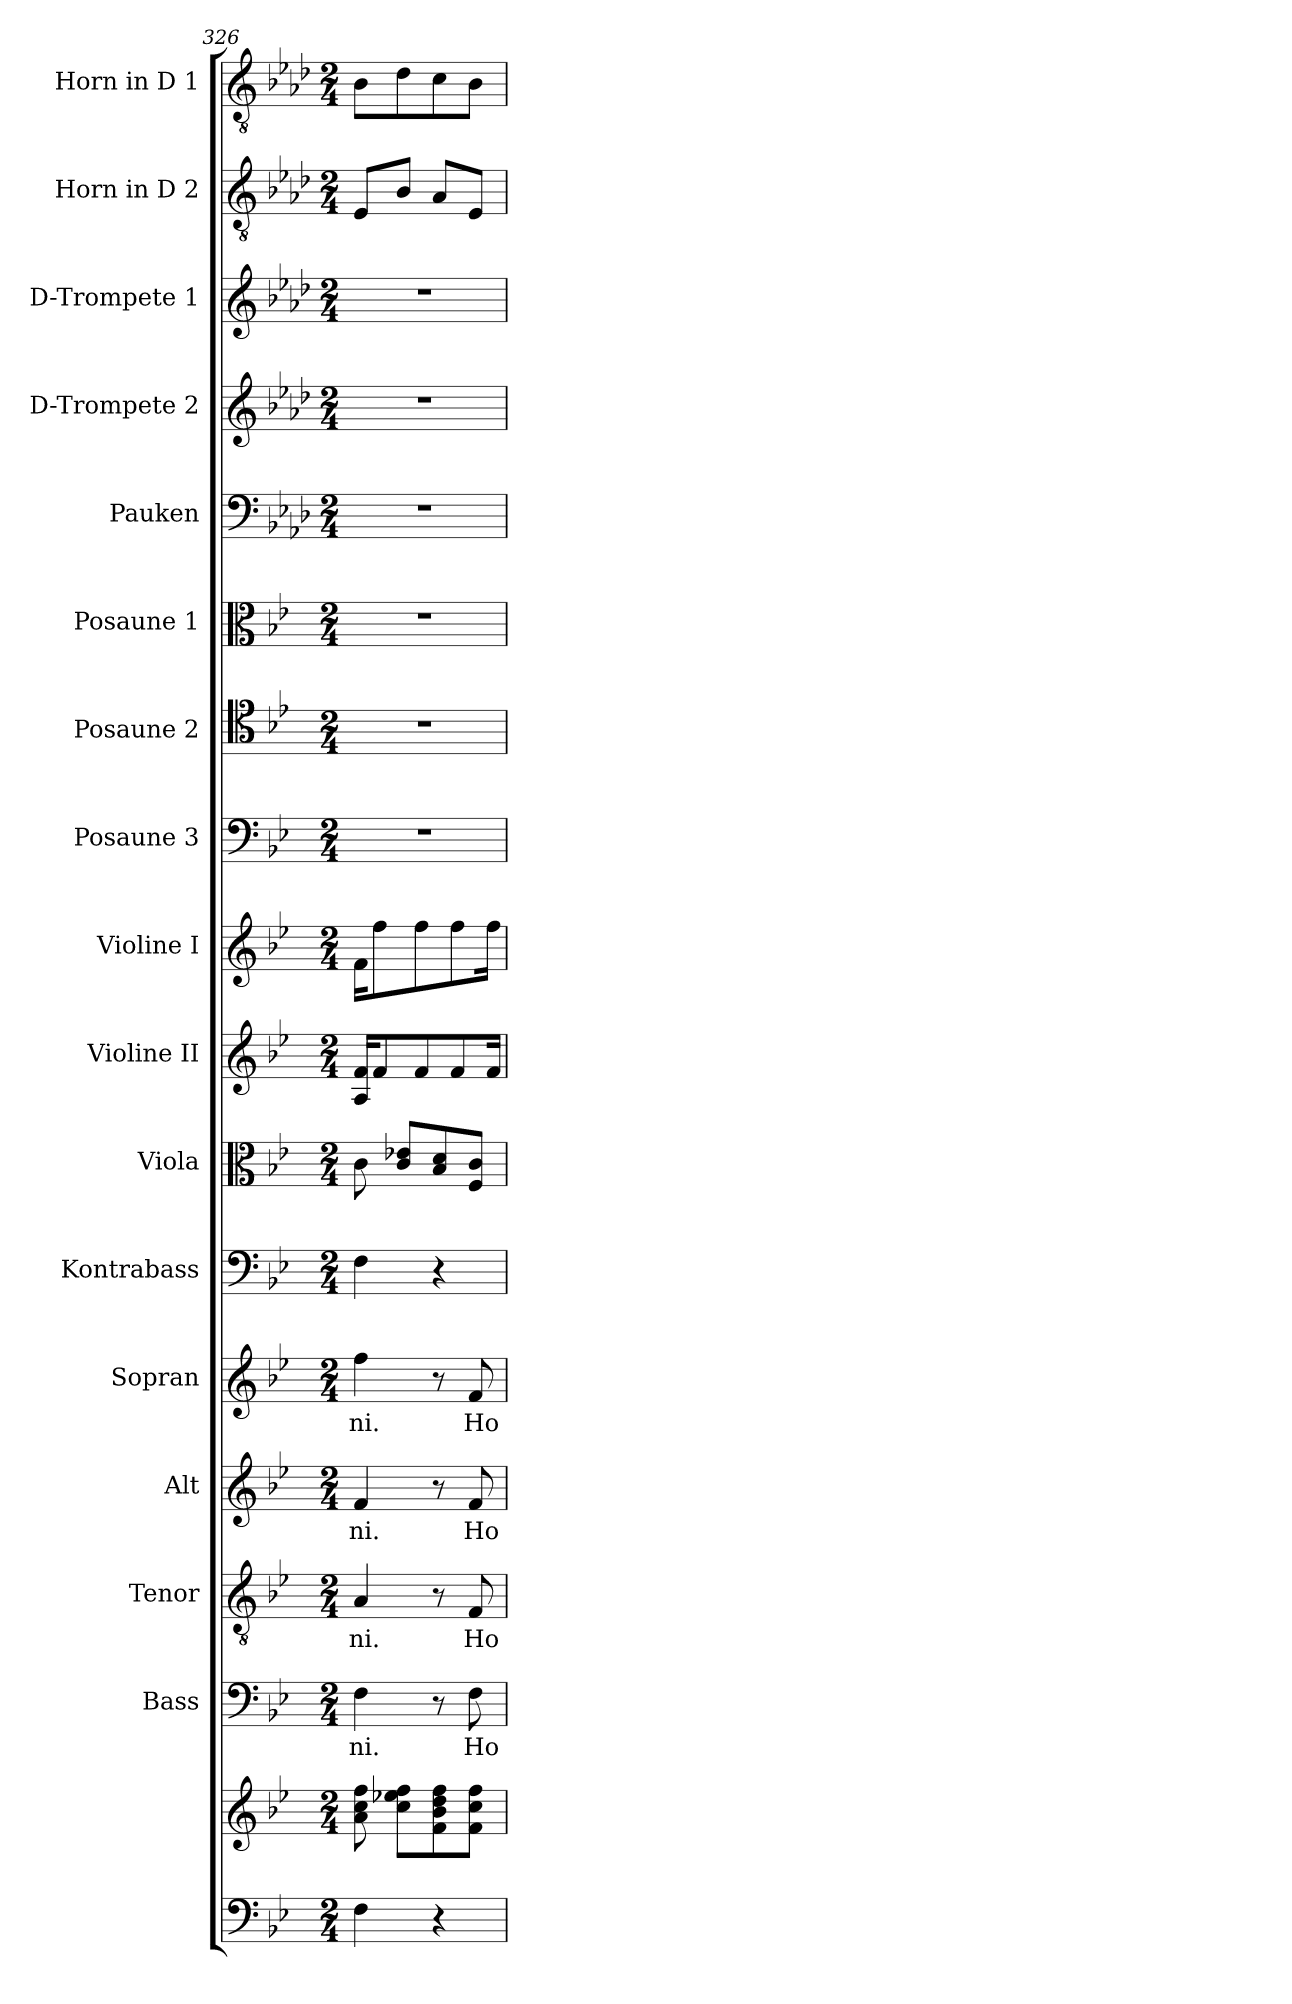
**kern	**kern	**kern	**text	**kern	**text	**kern	**text	**kern	**text	**kern	**kern	**kern	**kern	**kern	**kern	**kern	**kern	**kern	**kern	**kern	**kern
*part17	*part17	*part16	*part16	*part15	*part15	*part14	*part14	*part13	*part13	*part12	*part11	*part10	*part9	*part8	*part7	*part6	*part5	*part4	*part3	*part2	*part1
*staff18	*staff17	*staff16	*staff16	*staff15	*staff15	*staff14	*staff14	*staff13	*staff13	*staff12	*staff11	*staff10	*staff9	*staff8	*staff7	*staff6	*staff5	*staff4	*staff3	*staff2	*staff1
*	*	*I"Bass	*	*I"Tenor	*	*I"Alt	*	*I"Sopran	*	*I"Kontrabass	*I"Viola	*I"Violine II	*I"Violine I	*I"Posaune 3	*I"Posaune 2	*I"Posaune 1	*I"Pauken	*I"D-Trompete 2	*I"D-Trompete 1	*I"Horn in D 2	*I"Horn in D 1
*	*	*I'B.	*	*I'T.	*	*I'A.	*	*I'S.	*	*I'Kb.	*I'Vla.	*I'Vl. II	*I'Vl. I	*I'Pos. 3	*I'Pos. 2	*I'Pos. 1	*I'Pk.	*I'D Trp. 2	*I'D Trp. 1	*I'Hrn. 2	*I'Hrn. 1
*clefF4	*clefG2	*clefF4	*	*clefGv2	*	*clefG2	*	*clefG2	*	*clefF4	*clefC3	*clefG2	*clefG2	*clefF4	*clefC4	*clefC3	*clefF4	*clefG2	*clefG2	*clefGv2	*clefGv2
*	*	*	*	*	*	*	*	*	*	*ITrd7c12	*	*	*	*	*	*	*ITrd-1c-2	*ITrd-1c-2	*ITrd-1c-2	*ITrd-1c-2	*ITrd-1c-2
*k[b-e-]	*k[b-e-]	*k[b-e-]	*	*k[b-e-]	*	*k[b-e-]	*	*k[b-e-]	*	*k[b-e-]	*k[b-e-]	*k[b-e-]	*k[b-e-]	*k[b-e-]	*k[b-e-]	*k[b-e-]	*k[b-e-]	*k[b-e-]	*k[b-e-]	*k[b-e-]	*k[b-e-]
*B-:	*B-:	*B-:	*	*B-:	*	*B-:	*	*B-:	*	*B-:	*B-:	*B-:	*B-:	*B-:	*B-:	*B-:	*B-:	*B-:	*B-:	*B-:	*B-:
*M2/4	*M2/4	*M2/4	*	*M2/4	*	*M2/4	*	*M2/4	*	*M2/4	*M2/4	*M2/4	*M2/4	*M2/4	*M2/4	*M2/4	*M2/4	*M2/4	*M2/4	*M2/4	*M2/4
=326	=326	=326	=326	=326	=326	=326	=326	=326	=326	=326	=326	=326	=326	=326	=326	=326	=326	=326	=326	=326	=326
!	!	!	!LO:LY:b	!	!LO:LY:b	!	!LO:LY:b	!	!LO:LY:b	!	!	!	!	!	!	!	!	!	!	!	!
4F\	8a\ 8cc\ 8ff\	4F\	-ni.	4A/	-ni.	4f/	-ni.	4ff\	-ni.	4FF\	8c\	16A/ 16f/KL	16f\KL	2r	2r	2r	2r	2r	2r	8F/L	8c\L
.	.	.	.	.	.	.	.	.	.	.	.	8f/	8ff\	.	.	.	.	.	.	.	.
.	8cc\ 8ee-X\ 8ff\L	.	.	.	.	.	.	.	.	.	8c/ 8e-X/L	.	.	.	.	.	.	.	.	8c/J	8e-\
.	.	.	.	.	.	.	.	.	.	.	.	8f/	8ff\	.	.	.	.	.	.	.	.
4r	8f\ 8b-\ 8dd\ 8ff\	8r	.	8r	.	8r	.	8r	.	4r	8B-/ 8d/	.	.	.	.	.	.	.	.	8B-/L	8d\
.	.	.	.	.	.	.	.	.	.	.	.	8f/	8ff\	.	.	.	.	.	.	.	.
!	!	!	!LO:LY:b	!	!LO:LY:b	!	!LO:LY:b	!	!LO:LY:b	!	!	!	!	!	!	!	!	!	!	!	!
.	8f\ 8cc\ 8ff\J	8F\	Ho-	8F/	Ho-	8f/	Ho-	8f/	Ho-	.	8F/ 8c/J	.	.	.	.	.	.	.	.	8F/J	8c\J
.	.	.	.	.	.	.	.	.	.	.	.	16f/Jk	16ff\Jk	.	.	.	.	.	.	.	.
=	=	=	=	=	=	=	=	=	=	=	=	=	=	=	=	=	=	=	=	=	=
*-	*-	*-	*-	*-	*-	*-	*-	*-	*-	*-	*-	*-	*-	*-	*-	*-	*-	*-	*-	*-	*-
